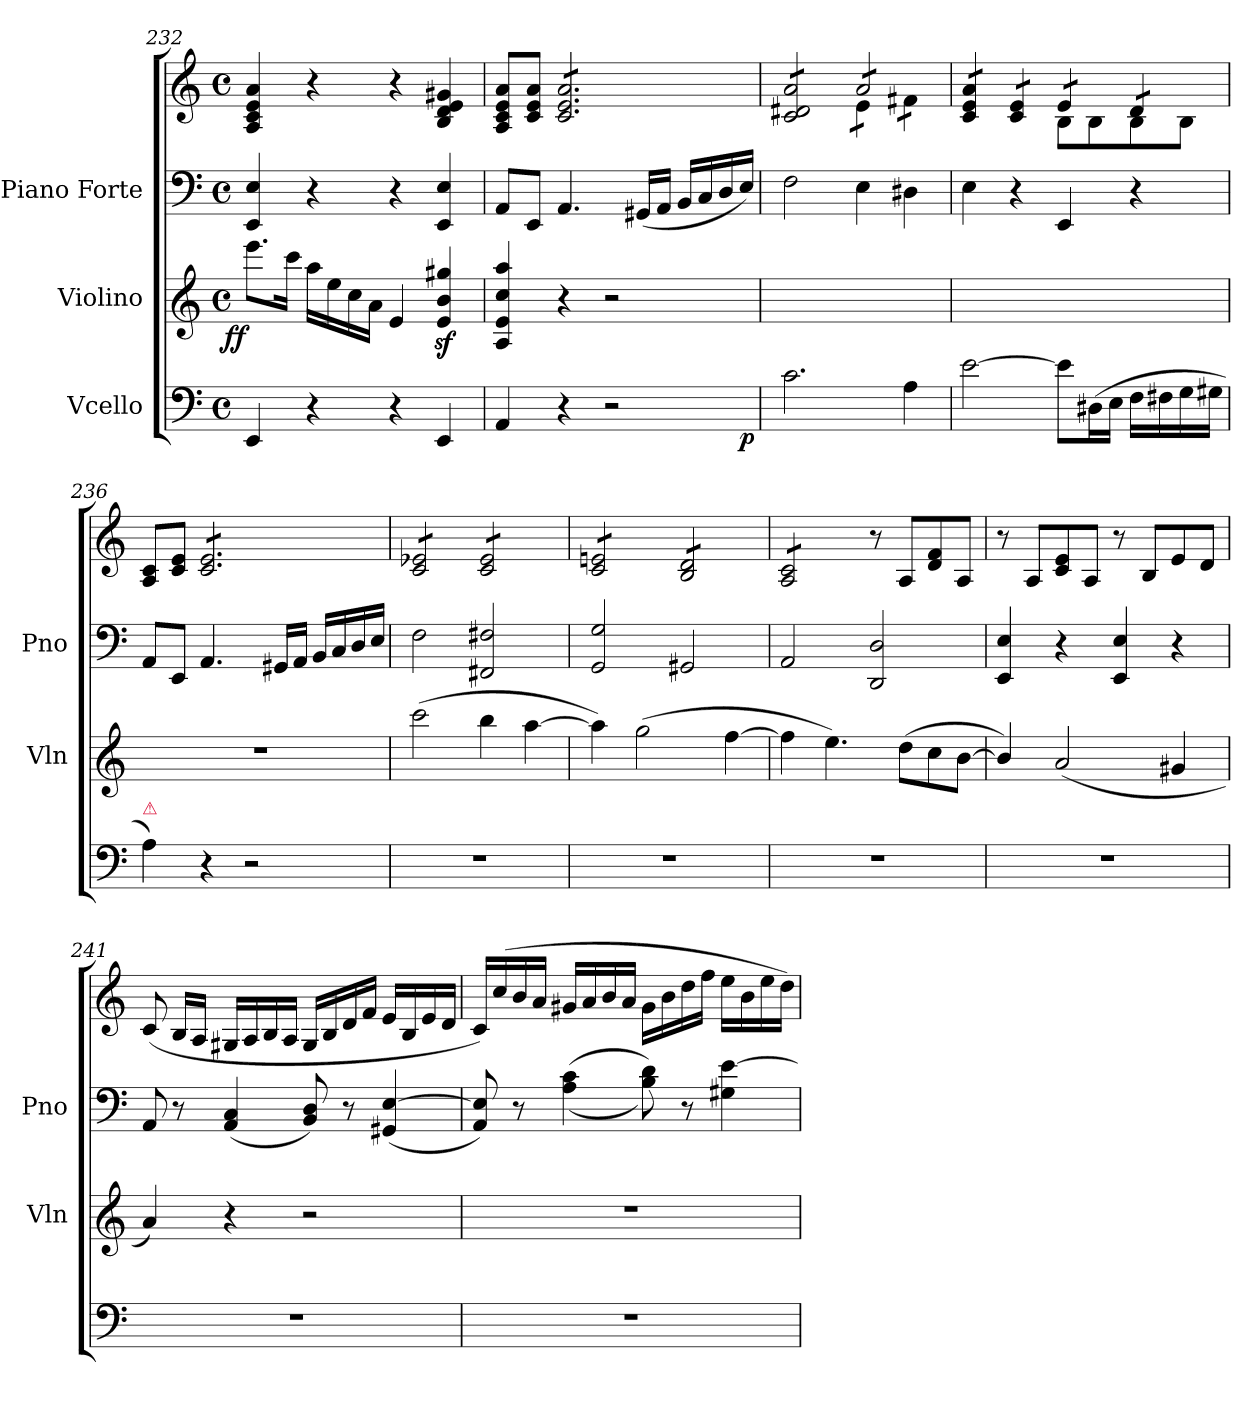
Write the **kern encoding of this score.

**kern	**dynam	**kern	**dynam	**kern	**kern
*part3	*part3	*part2	*part2	*part1	*part1
*staff4	*staff4	*staff3	*staff3	*staff2	*staff1
*I"Vcello	*	*I"Violino	*	*I"Piano Forte	*
*	*	*I'Vln	*	*I'Pno	*
*clefF4	*	*clefG2	*	*clefF4	*clefG2
*k[]	*	*k[]	*	*k[]	*k[]
*a:	*	*a:	*	*a:	*a:
*M4/4	*	*M4/4	*	*M4/4	*M4/4
*met(c)	*	*met(c)	*	*met(c)	*met(c)
=232	=232	=232	=232	=232	=232
!	!	!	!LO:DY:rj	!	!
4EE/	.	8.eee\L	ff	4EE/ 4E/	4A/ 4c/ 4e/ 4a/
.	.	16ccc\Jk	.	.	.
4r	.	16aa\LL	.	4r	4r
.	.	16ee\	.	.	.
.	.	16cc\	.	.	.
.	.	16a\JJ	.	.	.
4r	.	4e/	.	4r	4r
4EE/	.	4ez/ 4bz/ 4gg#Xz/	.	4EE/ 4E/	4B/ 4d/ 4e/ 4g#X/
=233	=233	=233	=233	=233	=233
*^	*	*	*	*	*
4AA/	2...ryy	.	4A/ 4e/ 4cc/ 4aa/	.	8AA/L	8A/ 8c/ 8e/ 8a/L
.	.	.	.	.	8EE/J	8c/ 8e/ 8a/J
*	*	*	*	*	*	*tremolo
4r	.	.	4r	.	4.AA/	8c/ 8e/ 8a/L
.	.	.	.	.	.	8c/ 8e/ 8a/
2r	.	.	2r	.	.	8c/ 8e/ 8a/
.	.	.	.	.	(>16GG#X/LL	8c/ 8e/ 8a/
.	.	.	.	.	16AA/JJ	.
.	.	.	.	.	16BB/LL	8c/ 8e/ 8a/
.	.	.	.	.	16C/	.
.	.	.	.	.	16D/	8c/ 8e/ 8a/J
.	16ryy	p	.	.	16E/JJ)	.
=234	=234	=234	=234	=234	=234	=234
*	*	*	*	*	*	*^
!LO:TX:b:i:t=espreſs.	!	!	!	!	!	!	!
*v	*v	*	*	*	*	*	*
2.c\	.	1ryy	.	2F\	8c/ 8d#X/ 8a/L	2ryy
.	.	.	.	.	8c/ 8d#X/ 8a/	.
.	.	.	.	.	8c/ 8d#X/ 8a/	.
.	.	.	.	.	8c/ 8d#X/ 8a/J	.
.	.	.	.	4E\	8a/L	8e\L
.	.	.	.	.	8a/	8e\J
4A\	.	.	.	4D#X\	8a/	8f#X\L
.	.	.	.	.	8a/J	8f#X\J
=235	=235	=235	=235	=235	=235	=235
[2e\	.	1ryy	.	4E\	8c/ 8e/ 8a/L	2ryy
.	.	.	.	.	8c/ 8e/ 8a/J	.
.	.	.	.	4r	8c/ 8e/L	.
.	.	.	.	.	8c/ 8e/J	.
8e\L]	.	.	.	4EE/	8e/L	8B\L
(16D#X\L	.	.	.	.	8e/J	8B\
16E\JJ	.	.	.	.	.	.
16F\LL	.	.	.	4r	8d/L	8B\
16F#X\	.	.	.	.	.	.
16G\	.	.	.	.	8d/J	8B\J
*	*	*	*	*	*Xtremolo	*
16G#X\JJ	.	.	.	.	.	.
*	*	*	*	*	*v	*v
=236	=236	=236	=236	=236	=236
!LO:TX:a:color=crimson:t=⚠	!	!	!	!	!
4A\)	.	1r	.	8AA/L	8A/ 8c/L
.	.	.	.	8EE/J	8c/ 8e/J
*	*	*	*	*	*tremolo
4r	.	.	.	4.AA/	8c/ 8e/L
.	.	.	.	.	8c/ 8e/
2r	.	.	.	.	8c/ 8e/
.	.	.	.	16GG#X/LL	8c/ 8e/
.	.	.	.	16AA/JJ	.
.	.	.	.	16BB/LL	8c/ 8e/
.	.	.	.	16C/	.
.	.	.	.	16D/	8c/ 8e/J
.	.	.	.	16E/JJ	.
=237	=237	=237	=237	=237	=237
1r	.	(2ccc\	.	2F\	8c/ 8e-X/L
.	.	.	.	.	8c/ 8e-X/
.	.	.	.	.	8c/ 8e-X/
.	.	.	.	.	8c/ 8e-X/J
.	.	4bb\	.	2FF#X/ 2F#X/	8c/ 8e-/L
.	.	.	.	.	8c/ 8e-/
.	.	[4aa\	.	.	8c/ 8e-/
.	.	.	.	.	8c/ 8e-/J
=238	=238	=238	=238	=238	=238
1r	.	4aa\])	.	2GG/ 2G/	8c/ 8en/L
.	.	.	.	.	8c/ 8en/
.	.	(2gg\	.	.	8c/ 8en/
.	.	.	.	.	8c/ 8en/J
.	.	.	.	2GG#X/	8B/ 8d/L
.	.	.	.	.	8B/ 8d/
.	.	[4ff\	.	.	8B/ 8d/
.	.	.	.	.	8B/ 8d/J
=239	=239	=239	=239	=239	=239
1r	.	4ff\]	.	2AA/	8A/ 8c/L
.	.	.	.	.	8A/ 8c/
.	.	4.ee\)	.	.	8A/ 8c/
.	.	.	.	.	8A/ 8c/J
*	*	*	*	*	*Xtremolo
.	.	.	.	2DD/ 2D/	8r
.	.	(8dd\L	.	.	8A/L
.	.	8cc\	.	.	8d/ 8f/
.	.	[8b\J	.	.	8A/J
=240	=240	=240	=240	=240	=240
1r	.	4b/])	.	4EE/ 4E/	8r
.	.	.	.	.	8A/L
.	.	(>2a/	.	4r	8c/ 8e/
.	.	.	.	.	8A/J
.	.	.	.	4EE/ 4E/	8r
.	.	.	.	.	8B/L
.	.	4g#X/	.	4r	8e/
.	.	.	.	.	8d/J
=241	=241	=241	=241	=241	=241
1r	.	4a/)	.	8AA/	(>8c/
.	.	.	.	8r	16B/LL
.	.	.	.	.	16A/JJ
.	.	4r	.	(4AA/ 4C/	16G#X/LL
.	.	.	.	.	16A/
.	.	.	.	.	16B/
.	.	.	.	.	16A/JJ
.	.	2r	.	8BB/ 8D/)	16G#/LL
.	.	.	.	.	16B/
.	.	.	.	8r	16d/
.	.	.	.	.	16f/JJ
.	.	.	.	(4GG#X/ [4E/	16e/LL
.	.	.	.	.	16B/
.	.	.	.	.	16e/
.	.	.	.	.	16d/JJ
=242	=242	=242	=242	=242	=242
1r	.	1r	.	8AA/ 8E]/)	16c/LL)
.	.	.	.	.	(16cc/
.	.	.	.	8r	16b/
.	.	.	.	.	16a/JJ
.	.	.	.	(<(>4A\ 4c\	16g#X/LL
.	.	.	.	.	16a/
.	.	.	.	.	16b/
.	.	.	.	.	16a/JJ
.	.	.	.	8B\ 8d\))	16g#\LL
.	.	.	.	.	16b\
.	.	.	.	8r	16dd\
.	.	.	.	.	16ff\JJ
.	.	.	.	4G#X\ [4e\	16ee\LL
.	.	.	.	.	16b\
.	.	.	.	.	16ee\
.	.	.	.	.	16dd\JJ)
=	=	=	=	=	=
*-	*-	*-	*-	*-	*-
